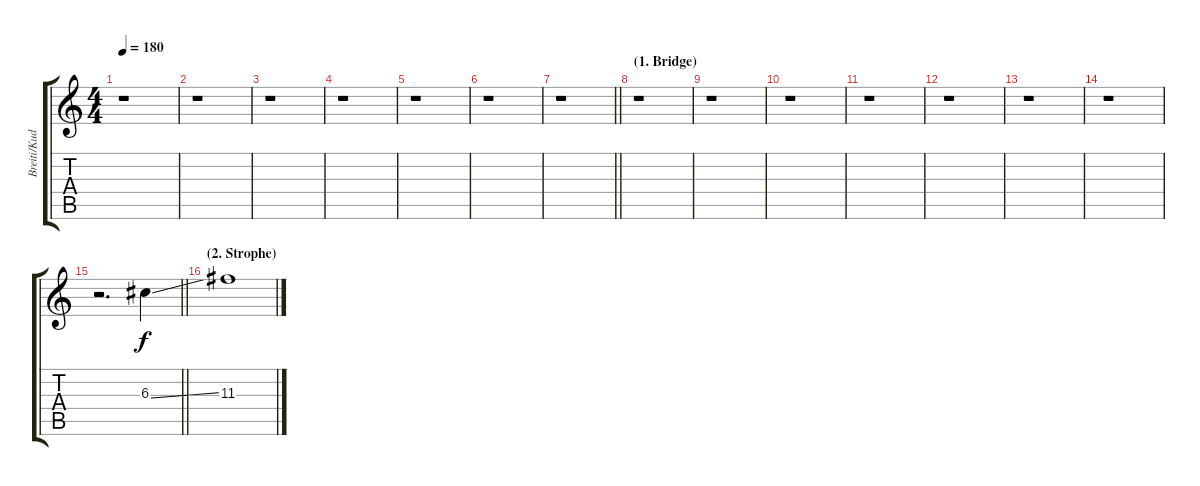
\track ("Breiti/Kuddel - 3. Gitarre" "Breiti/Kud") {instrument distortionguitar}
\staff {score tabs}
\tuning (E4 B3 G3 D3 A2 E2) {hide}
\ts (4 4)
\tempo 180
\clef g2
\ks c
r.1{dy f} |
r.1 |
r.1 |
r.1 |
r.1 |
r.1 |
\barLineRight lightlight
r.1 |
\section ("" "(1. Bridge)")
r.1 |
r.1 |
r.1 |
r.1 |
r.1 |
r.1 |
r.1 |
\barLineRight lightlight
r.2{d} 6.3{ss}.4{volume 16} |
\section ("" "(2. Strophe)")
11.3.1{volume 6}
